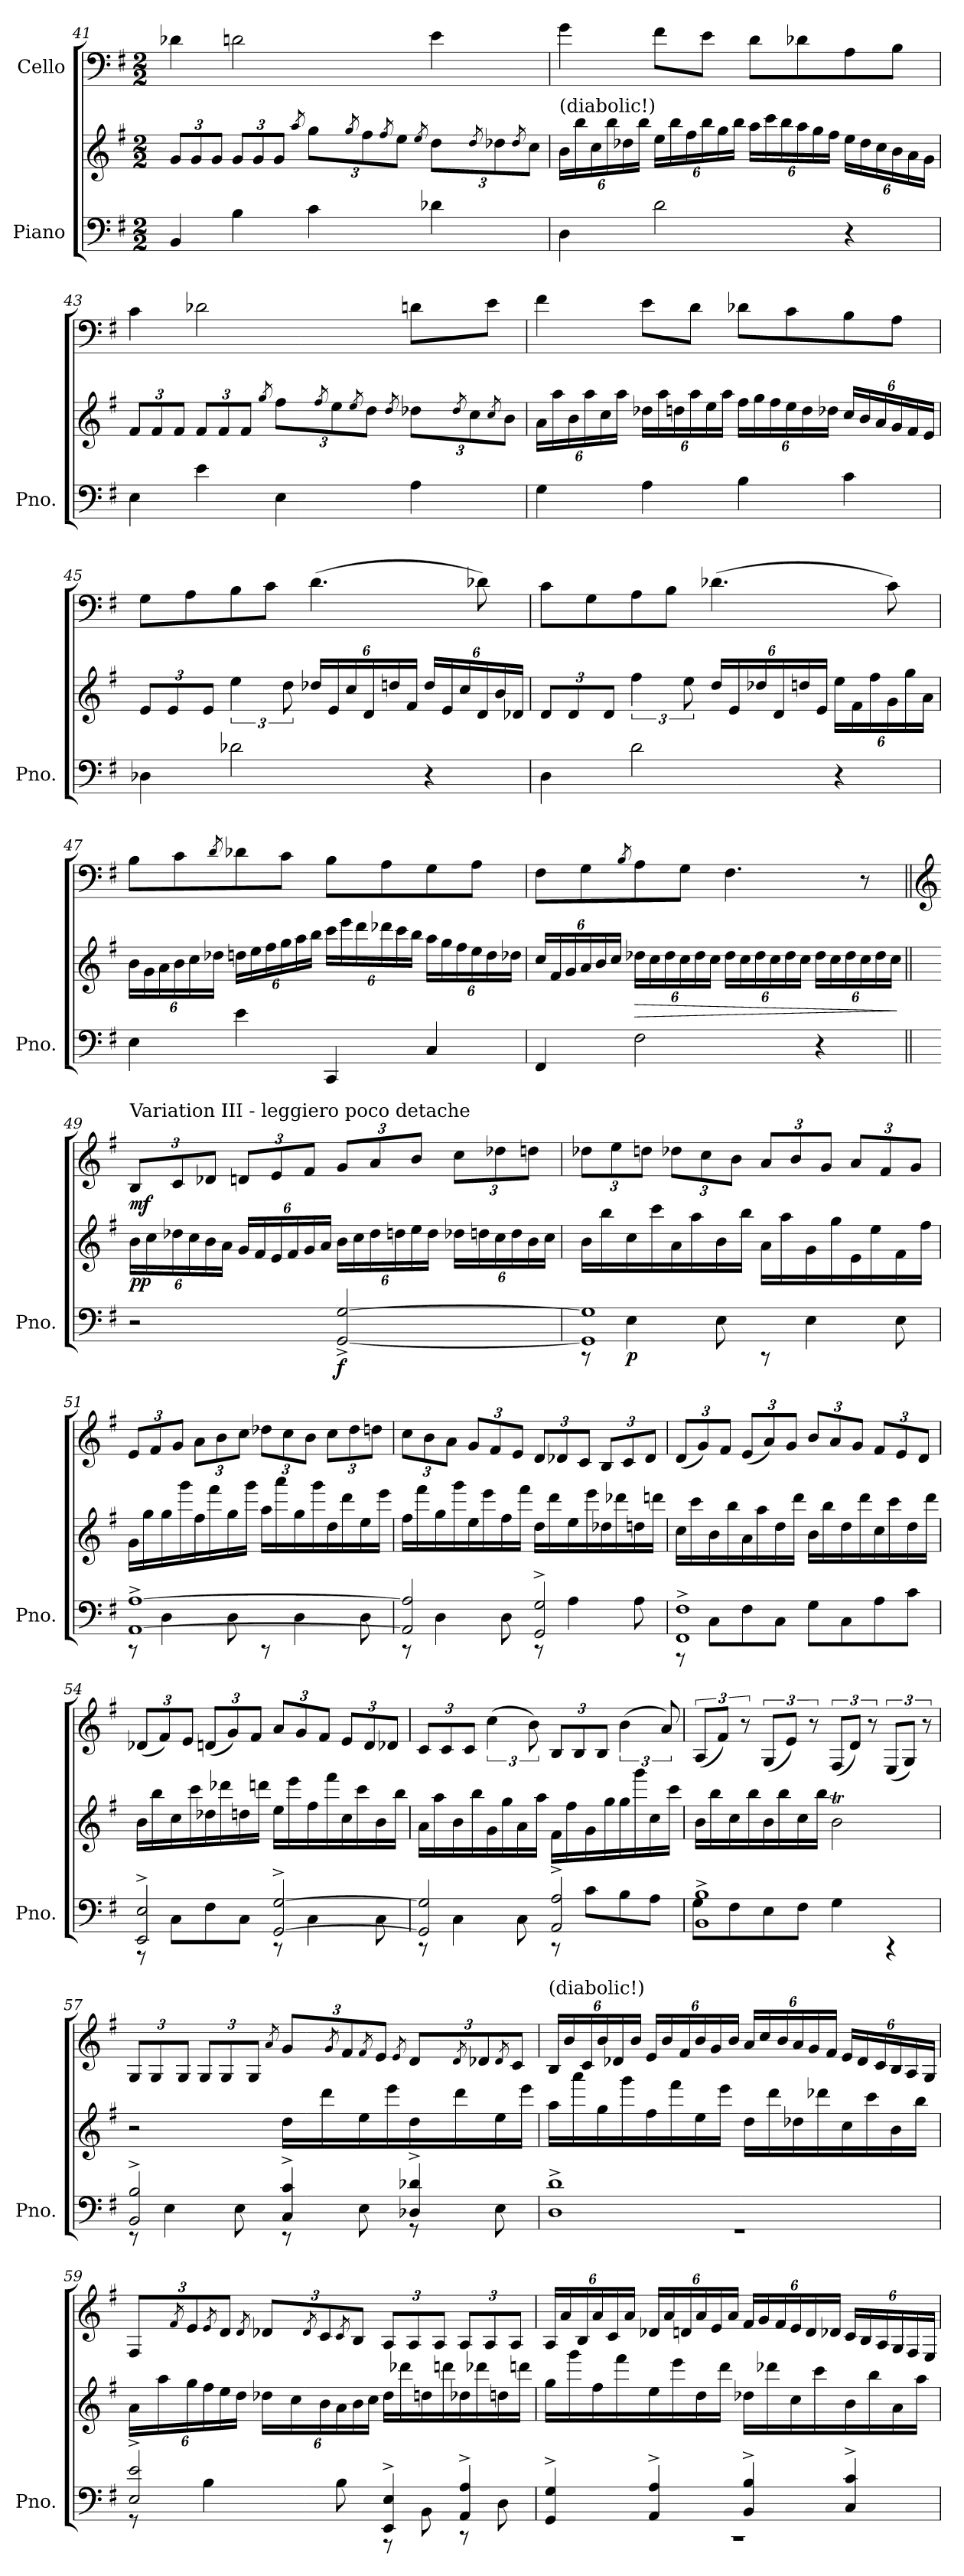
**kern	**kern	**dynam	**kern	**dynam
*part2	*part2	*part2	*part1	*part1
*staff3	*staff2	*staff2/3	*staff1	*staff1
*I"Piano	*	*	*I"Cello	*
*I'Pno.	*	*	*	*
*clefF4	*clefG2	*	*clefF4	*
*k[f#]	*k[f#]	*	*k[f#]	*
*M2/2	*M2/2	*	*M2/2	*
=41	=41	=41	=41	=41
4BB	12gL	.	4d-X	.
.	12g	.	.	.
.	12gJ	.	.	.
4B	12gL	.	2dn	.
.	12g	.	.	.
.	12gJ	.	.	.
.	8qaa	.	.	.
4c	12ggL	.	.	.
.	8qgg	.	.	.
.	12ff#	.	.	.
.	8qff#	.	.	.
.	12eeJ	.	.	.
.	8qee	.	.	.
4d-X	12ddL	.	4e	.
.	8qdd	.	.	.
.	12dd-X	.	.	.
.	8qdd-	.	.	.
.	12ccJ	.	.	.
=42	=42	=42	=42	=42
!	!LO:TX:a:t=(diabolic!)	!	!	!
4D	24bLL	.	4g	.
.	24bb	.	.	.
.	24cc	.	.	.
.	24bb	.	.	.
.	24dd-X	.	.	.
.	24bbJJ	.	.	.
2d	24eeLL	.	8f#L	.
.	24bb	.	.	.
.	24ff#	.	.	.
.	24bb	.	8eJ	.
.	24gg	.	.	.
.	24bbJJ	.	.	.
.	24aaLL	.	8dL	.
.	24ccc	.	.	.
.	24bb	.	.	.
.	24aa	.	8d-X	.
.	24gg	.	.	.
.	24ff#JJ	.	.	.
4r	24eeLL	.	8A	.
.	24dd-	.	.	.
.	24cc	.	.	.
.	24b	.	8BJ	.
.	24a	.	.	.
.	24gJJ	.	.	.
=43	=43	=43	=43	=43
4E	12f#L	.	4c	.
.	12f#	.	.	.
.	12f#J	.	.	.
4e	12f#L	.	2d-X	.
.	12f#	.	.	.
.	12f#J	.	.	.
.	8qgg	.	.	.
4E	12ff#L	.	.	.
.	8qff#	.	.	.
.	12ee	.	.	.
.	8qee	.	.	.
.	12ddJ	.	.	.
.	8qdd	.	.	.
4A	12dd-XL	.	8dnL	.
.	8qdd-	.	.	.
.	12cc	.	.	.
.	.	.	8eJ	.
.	8qcc	.	.	.
.	12bJ	.	.	.
=44	=44	=44	=44	=44
4G	24aLL	.	4f#	.
.	24aa	.	.	.
.	24b	.	.	.
.	24aa	.	.	.
.	24cc	.	.	.
.	24aaJJ	.	.	.
4A	24dd-XLL	.	8eL	.
.	24aa	.	.	.
.	24ddn	.	.	.
.	24aa	.	8dJ	.
.	24ee	.	.	.
.	24aaJJ	.	.	.
4B	24ff#LL	.	8d-XL	.
.	24gg	.	.	.
.	24ff#	.	.	.
.	24ee	.	8c	.
.	24dd	.	.	.
.	24dd-XJJ	.	.	.
4c	24ccLL	.	8B	.
.	24b	.	.	.
.	24a	.	.	.
.	24g	.	8AJ	.
.	24f#	.	.	.
.	24eJJ	.	.	.
=45	=45	=45	=45	=45
4D-X	12eL	.	8GL	.
.	12e	.	.	.
.	.	.	8A	.
.	12eJ	.	.	.
2d-X	6ee	.	8B	.
.	.	.	8cJ	.
.	12dd	.	.	.
.	24dd-XLL	.	(4.d	.
.	24e	.	.	.
.	24cc	.	.	.
.	24d	.	.	.
.	24ddn	.	.	.
.	24f#JJ	.	.	.
4r	24ddLL	.	.	.
.	24e	.	.	.
.	24cc	.	.	.
.	24d	.	8d-X)	.
.	24b	.	.	.
.	24d-XJJ	.	.	.
=46	=46	=46	=46	=46
4D	12dL	.	8cL	.
.	12d	.	.	.
.	.	.	8G	.
.	12dJ	.	.	.
2d	6ff#	.	8A	.
.	.	.	8BJ	.
.	12ee	.	.	.
.	24ddLL	.	(4.d-X	.
.	24e	.	.	.
.	24dd-X	.	.	.
.	24d	.	.	.
.	24ddn	.	.	.
.	24eJJ	.	.	.
4r	24eeLL	.	.	.
.	24f#	.	.	.
.	24ff#	.	.	.
.	24g	.	8c)	.
.	24gg	.	.	.
.	24aJJ	.	.	.
=47	=47	=47	=47	=47
4E	24bLL	.	8BL	.
.	24g	.	.	.
.	24a	.	.	.
.	24b	.	8c	.
.	24cc	.	.	.
.	24dd-XJJ	.	.	.
.	.	.	8qd	.
4e	24ddnLL	.	8d-X	.
.	24ee	.	.	.
.	24ff#	.	.	.
.	24gg	.	8cJ	.
.	24aa	.	.	.
.	24bbJJ	.	.	.
4CC	24cccLL	.	8BL	.
.	24eee	.	.	.
.	24ddd	.	.	.
.	24ddd-X	.	8A	.
.	24ccc	.	.	.
.	24bbJJ	.	.	.
4C	24aaLL	.	8G	.
.	24gg	.	.	.
.	24ff#	.	.	.
.	24ee	.	8AJ	.
.	24dd	.	.	.
.	24dd-XJJ	.	.	.
=48	=48	=48	=48	=48
4FF#	24ccLL	.	8F#L	.
.	24f#	.	.	.
.	24g	.	.	.
.	24a	.	8G	.
.	24b	.	.	.
.	24ccJJ	.	.	.
.	.	.	8qB	.
!	!	!LO:HP:b	!	!
2F#	24dd-XLL	>	8A	.
.	24cc	.	.	.
.	24dd-	.	.	.
.	24cc	.	8GJ	.
.	24dd-	.	.	.
.	24ccJJ	.	.	.
.	24dd-LL	.	4.F#	.
.	24cc	.	.	.
.	24dd-	.	.	.
.	24cc	.	.	.
.	24dd-	.	.	.
.	24ccJJ	.	.	.
4r	24dd-LL	.	.	.
.	24cc	.	.	.
.	24dd-	.	.	.
.	24cc	.	8r	.
.	24dd-	.	.	.
.	24ccJJ	.	.	.
.	.	]	.	.
!!LO:LB:g=z
=49||	=49||	=49||	=49||	=49||
*	*	*	*clefG2	*
!	!	!	!LO:TX:a:t=Variation III  - leggiero poco detache	!
!	!	!LO:DY:b	!	!LO:DY:b
2r	24bLL	pp	12BL	mf
.	24cc	.	.	.
.	24dd-X	.	12c	.
.	24cc	.	.	.
.	24b	.	12d-XJ	.
.	24aJJ	.	.	.
.	24gLL	.	12dnL	.
.	24f#	.	.	.
.	24e	.	12e	.
.	24f#	.	.	.
.	24g	.	12f#J	.
.	24aJJ	.	.	.
!	!	!LO:DY:b=2	!	!
[2G^ [2GG^	24bLL	f	12gL	.
.	24cc	.	.	.
.	24dd-	.	12a	.
.	24ddn	.	.	.
.	24ee	.	12bJ	.
.	24ddJJ	.	.	.
.	24dd-XLL	.	12ccL	.
.	24ddn	.	.	.
.	24cc	.	12dd-X	.
.	24dd	.	.	.
.	24b	.	12ddnJ	.
.	24ccJJ	.	.	.
=50	=50	=50	=50	=50
*^	*	*	*	*
1GG] 1G]	8r	16bLL	.	12dd-XL	.
.	.	16bb	.	.	.
.	.	.	.	12ee	.
!	!	!	!LO:DY:b=2	!	!
.	4E	16cc	p	.	.
.	.	.	.	12ddnJ	.
.	.	16ccc	.	.	.
.	.	16a	.	12dd-XL	.
.	.	16aa	.	.	.
.	.	.	.	12cc	.
.	8E	16b	.	.	.
.	.	.	.	12bJ	.
.	.	16bbJJ	.	.	.
.	8r	16aLL	.	12aL	.
.	.	16aa	.	.	.
.	.	.	.	12b	.
.	4E	16g	.	.	.
.	.	.	.	12gJ	.
.	.	16gg	.	.	.
.	.	16e	.	12aL	.
.	.	16ee	.	.	.
.	.	.	.	12f#	.
.	8E	16f#	.	.	.
.	.	.	.	12gJ	.
.	.	16ff#JJ	.	.	.
=51	=51	=51	=51	=51	=51
[1AA^ [1A^	8r	16gLL	.	12eL	.
.	.	16gg	.	.	.
.	.	.	.	12f#	.
.	4D	16gg	.	.	.
.	.	.	.	12gJ	.
.	.	16ggg	.	.	.
.	.	16ff#	.	12aL	.
.	.	16fff#	.	.	.
.	.	.	.	12b	.
.	8D	16gg	.	.	.
.	.	.	.	12ccJ	.
.	.	16gggJJ	.	.	.
.	8r	16aaLL	.	12dd-XL	.
.	.	16aaa	.	.	.
.	.	.	.	12cc	.
.	4D	16gg	.	.	.
.	.	.	.	12bJ	.
.	.	16ggg	.	.	.
.	.	16dd	.	12ccL	.
.	.	16ddd	.	.	.
.	.	.	.	12dd-	.
.	8D	16ee	.	.	.
.	.	.	.	12ddnJ	.
.	.	16eeeJJ	.	.	.
=52	=52	=52	=52	=52	=52
2AA] 2A]	8r	16ff#LL	.	12ccL	.
.	.	16fff#	.	.	.
.	.	.	.	12b	.
.	4D	16gg	.	.	.
.	.	.	.	12aJ	.
.	.	16ggg	.	.	.
.	.	16ee	.	12gL	.
.	.	16eee	.	.	.
.	.	.	.	12f#	.
.	8D	16ff#	.	.	.
.	.	.	.	12eJ	.
.	.	16fff#JJ	.	.	.
2GG^ 2G^	8r	16ddLL	.	12dL	.
.	.	16ddd	.	.	.
.	.	.	.	12d-X	.
.	4A	16ee	.	.	.
.	.	.	.	12cJ	.
.	.	16eee	.	.	.
.	.	16dd-X	.	12BL	.
.	.	16ddd-X	.	.	.
.	.	.	.	12c	.
.	8A	16ddn	.	.	.
.	.	.	.	12d-J	.
.	.	16dddnJJ	.	.	.
=53	=53	=53	=53	=53	=53
1FF#^ 1F#^	8r	16ccLL	.	(12dL	.
.	.	16ccc	.	.	.
.	.	.	.	12g)	.
.	8CL	16b	.	.	.
.	.	.	.	12f#J	.
.	.	16bb	.	.	.
.	8F#	16a	.	(12eL	.
.	.	16aa	.	.	.
.	.	.	.	12a)	.
.	8CJ	16dd	.	.	.
.	.	.	.	12gJ	.
.	.	16dddJJ	.	.	.
.	8GL	16bLL	.	12bL	.
.	.	16bb	.	.	.
.	.	.	.	12a	.
.	8C	16dd	.	.	.
.	.	.	.	12gJ	.
.	.	16ddd	.	.	.
.	8A	16cc	.	12f#L	.
.	.	16ccc	.	.	.
.	.	.	.	12e	.
.	8cJ	16dd	.	.	.
.	.	.	.	12dJ	.
.	.	16dddJJ	.	.	.
=54	=54	=54	=54	=54	=54
2EE^ 2E^	8r	16bLL	.	(12d-XL	.
.	.	16bb	.	.	.
.	.	.	.	12f#)	.
.	8CL	16cc	.	.	.
.	.	.	.	12eJ	.
.	.	16ccc	.	.	.
.	8F#	16dd-X	.	(12dnL	.
.	.	16ddd-X	.	.	.
.	.	.	.	12g)	.
.	8CJ	16ddn	.	.	.
.	.	.	.	12f#J	.
.	.	16dddnJJ	.	.	.
[2GG^ [2G^	8r	16eeLL	.	12aL	.
.	.	16eee	.	.	.
.	.	.	.	12g	.
.	4C	16ff#	.	.	.
.	.	.	.	12f#J	.
.	.	16fff#	.	.	.
.	.	16cc	.	12eL	.
.	.	16ccc	.	.	.
.	.	.	.	12d	.
.	8C	16b	.	.	.
.	.	.	.	12d-XJ	.
.	.	16bbJJ	.	.	.
=55	=55	=55	=55	=55	=55
2GG] 2G]	8r	16aLL	.	12cL	.
.	.	16aa	.	.	.
.	.	.	.	12c	.
.	4C	16b	.	.	.
.	.	.	.	12cJ	.
.	.	16bb	.	.	.
.	.	16g	.	(6cc	.
.	.	16gg	.	.	.
.	8C	16a	.	.	.
.	.	.	.	12b)	.
.	.	16aaJJ	.	.	.
2AA^ 2A^	8r	16f#LL	.	12BL	.
.	.	16ff#	.	.	.
.	.	.	.	12B	.
.	8cL	16g	.	.	.
.	.	.	.	12BJ	.
.	.	16gg	.	.	.
.	8B	16gg	.	(6b	.
.	.	16ggg	.	.	.
.	8AJ	16cc	.	.	.
.	.	.	.	12a)	.
.	.	16cccJJ	.	.	.
=56	=56	=56	=56	=56	=56
1BB^ 1B^	8GL	16bLL	.	(12AL	.
.	.	16bb	.	.	.
.	.	.	.	12f#J)	.
.	8F#	16cc	.	.	.
.	.	.	.	12r	.
.	.	16bb	.	.	.
.	8E	16b	.	(12GL	.
.	.	16bb	.	.	.
.	.	.	.	12eJ)	.
.	8F#J	16cc	.	.	.
.	.	.	.	12r	.
.	.	16bbJJ	.	.	.
.	4G	2bt	.	(12F#L	.
.	.	.	.	12dJ)	.
.	.	.	.	12r	.
.	4r	.	.	(12EL	.
.	.	.	.	12GJ)	.
.	.	.	.	12r	.
=57	=57	=57	=57	=57	=57
2BB^ 2B^	8r	2r	.	12GL	.
.	.	.	.	12G	.
.	4E	.	.	.	.
.	.	.	.	12GJ	.
.	.	.	.	12GL	.
.	.	.	.	12G	.
.	8E	.	.	.	.
.	.	.	.	12GJ	.
.	.	.	.	8qa	.
4C^ 4c^	8r	16ddLL	.	12gL	.
.	.	16ddd	.	.	.
.	.	.	.	8qg	.
.	.	.	.	12f#	.
.	8E	16ee	.	.	.
.	.	.	.	8qf#	.
.	.	.	.	12eJ	.
.	.	16eee	.	.	.
.	.	.	.	8qe	.
4D-X^ 4d-X^	8r	16dd	.	12dL	.
.	.	16ddd	.	.	.
.	.	.	.	8qd	.
.	.	.	.	12d-X	.
.	8E	16ee	.	.	.
.	.	.	.	8qd-	.
.	.	.	.	12cJ	.
.	.	16eeeJJ	.	.	.
=58	=58	=58	=58	=58	=58
!	!	!	!	!LO:TX:a:t=(diabolic!)	!
1D^ 1d^	1r	16aaLL	.	24BLL	.
.	.	.	.	24b	.
.	.	16aaa	.	.	.
.	.	.	.	24c	.
.	.	16gg	.	24b	.
.	.	.	.	24d-X	.
.	.	16ggg	.	.	.
.	.	.	.	24bJJ	.
.	.	16ff#	.	24eLL	.
.	.	.	.	24b	.
.	.	16fff#	.	.	.
.	.	.	.	24f#	.
.	.	16ee	.	24b	.
.	.	.	.	24g	.
.	.	16eeeJJ	.	.	.
.	.	.	.	24bJJ	.
.	.	16ddLL	.	24aLL	.
.	.	.	.	24cc	.
.	.	16ddd	.	.	.
.	.	.	.	24b	.
.	.	16dd-X	.	24a	.
.	.	.	.	24g	.
.	.	16ddd-X	.	.	.
.	.	.	.	24f#JJ	.
.	.	16cc	.	24eLL	.
.	.	.	.	24d-	.
.	.	16ccc	.	.	.
.	.	.	.	24c	.
.	.	16b	.	24B	.
.	.	.	.	24A	.
.	.	16bbJJ	.	.	.
.	.	.	.	24GJJ	.
=59	=59	=59	=59	=59	=59
2E^ 2e^	8r	24aLL	.	12F#L	.
.	.	24aa	.	.	.
.	.	.	.	8qf#	.
.	.	24gg	.	12e	.
.	4B	24ff#	.	.	.
.	.	.	.	8qe	.
.	.	24ee	.	12dJ	.
.	.	24ddJJ	.	.	.
.	.	.	.	8qd	.
.	.	24dd-XLL	.	12d-XL	.
.	.	24cc	.	.	.
.	.	.	.	8qd-	.
.	.	24b	.	12c	.
.	8B	24a	.	.	.
.	.	.	.	8qc	.
.	.	24b	.	12BJ	.
.	.	24ccJJ	.	.	.
4EE^ 4E^	8r	16dd-LL	.	12AL	.
.	.	16ddd-X	.	.	.
.	.	.	.	12A	.
.	8BB	16ddn	.	.	.
.	.	.	.	12AJ	.
.	.	16dddn	.	.	.
4AA^ 4A^	8r	16dd-X	.	12AL	.
.	.	16ddd-X	.	.	.
.	.	.	.	12A	.
.	8D	16ddn	.	.	.
.	.	.	.	12AJ	.
.	.	16dddnJJ	.	.	.
=60	=60	=60	=60	=60	=60
4GG^ 4G^	1r	16ggLL	.	24ALL	.
.	.	.	.	24a	.
.	.	16ggg	.	.	.
.	.	.	.	24B	.
.	.	16ff#	.	24a	.
.	.	.	.	24c	.
.	.	16fff#	.	.	.
.	.	.	.	24aJJ	.
4AA^ 4A^	.	16ee	.	24d-XLL	.
.	.	.	.	24a	.
.	.	16eee	.	.	.
.	.	.	.	24dn	.
.	.	16dd	.	24a	.
.	.	.	.	24e	.
.	.	16dddJJ	.	.	.
.	.	.	.	24aJJ	.
4BB^ 4B^	.	16dd-XLL	.	24f#LL	.
.	.	.	.	24g	.
.	.	16ddd-X	.	.	.
.	.	.	.	24f#	.
.	.	16cc	.	24e	.
.	.	.	.	24d	.
.	.	16ccc	.	.	.
.	.	.	.	24d-XJJ	.
4C^ 4c^	.	16b	.	24cLL	.
.	.	.	.	24B	.
.	.	16bb	.	.	.
.	.	.	.	24A	.
.	.	16a	.	24G	.
.	.	.	.	24F#	.
.	.	16aaJJ	.	.	.
.	.	.	.	24EJJ	.
*v	*v	*	*	*	*
=	=	=	=	=
*-	*-	*-	*-	*-
